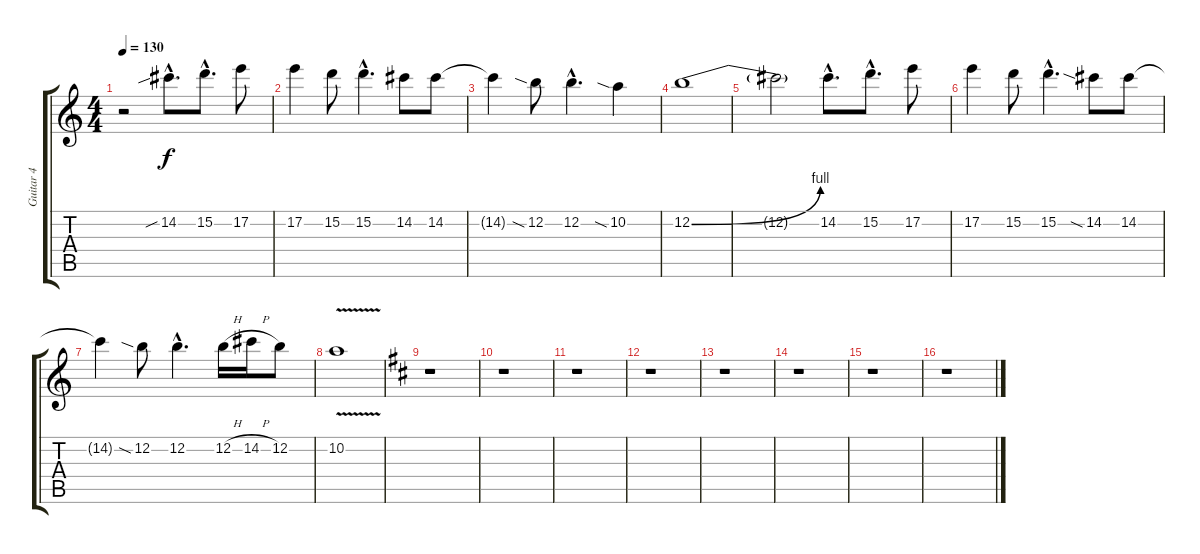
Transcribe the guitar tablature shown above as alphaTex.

\track ("Guitar 4" "Guitar 4") {instrument overdrivenguitar}
\staff {score tabs}
\tuning (E4 B3 G3 D3 A2 E2) {hide}
\ts (4 4)
\tempo 130
\clef g2
\ks c
r.2{dy f instrument overdrivenguitar} 14.2{sib hac}.8{d} 15.2{hac}.8{d} 17.2.8 |
17.2.4 15.2.8 15.2{hac}.4{d} 14.2.8 14.2.8 |
14.2{t}.4 12.2{sia}.8 12.2{hac}.4{d} 10.2{sia}.4 |
12.2{be (bend 0 0 60 4)}.1 |
12.2{t}.2 14.2{hac}.8{d} 15.2{hac}.8{d} 17.2.8 |
17.2.4 15.2.8 15.2{hac}.4{d} 14.2{sia}.8 14.2.8 |
14.2{t}.4 12.2{sia}.8 12.2{hac}.4{d} 12.2{h}.16 14.2{h}.16 12.2.8 |
10.2{v}.1 |
\ks d
r.1 |
r.1 |
r.1 |
r.1 |
r.1 |
r.1 |
r.1 |
r.1
